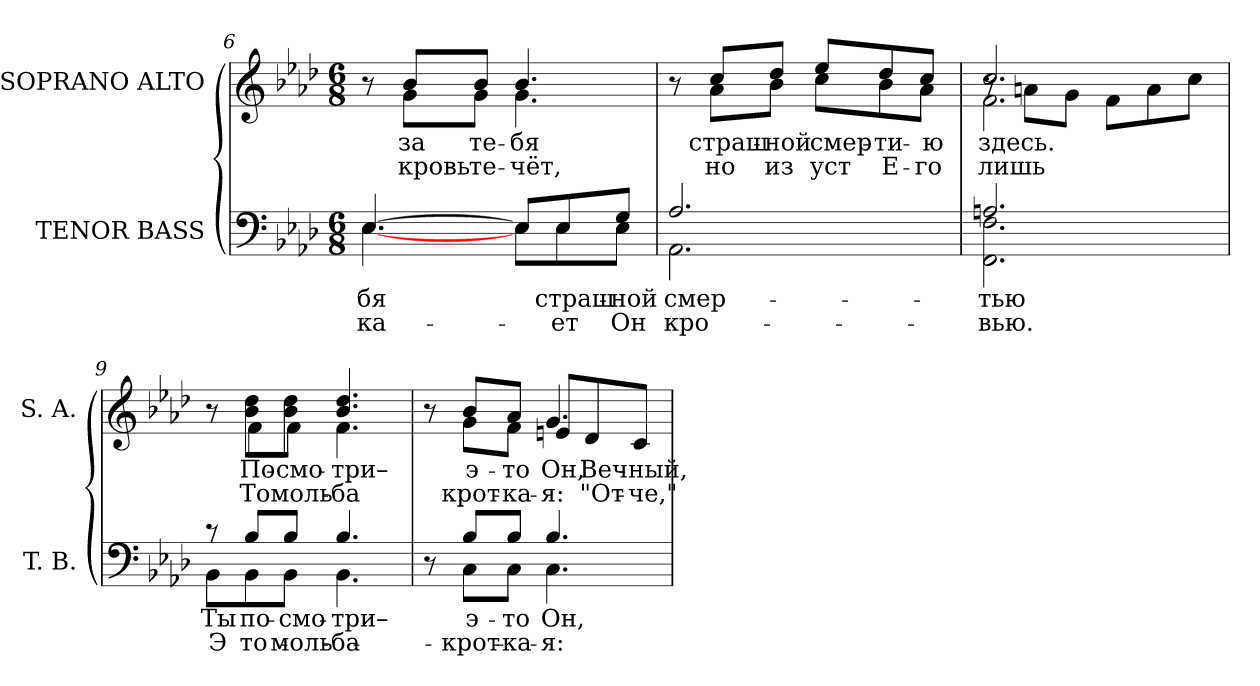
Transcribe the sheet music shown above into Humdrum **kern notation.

**kern	**text	**text	**kern	**text	**text
*part2	*part2	*part2	*part1	*part1	*part1
*staff2	*staff2	*staff2	*staff1	*staff1	*staff1
*I"TENOR BASS	*	*	*I"SOPRANO ALTO	*	*
*I'T. B.	*	*	*I'S. A.	*	*
*clefF4	*	*	*clefG2	*	*
*k[b-e-a-d-]	*	*	*k[b-e-a-d-]	*	*
*A-:	*	*	*A-:	*	*
*M6/8	*	*	*M6/8	*	*
=6	=6	=6	=6	=6	=6
*^	*	*	*	*	*
!	!	!LO:LY:b:color=#000000	!LO:LY:b:color=#000000	!	!	!
*	*	*	*	*^	*	*
[>4.E-i/	[<4.E-i\	-бя	-ка-	8r	8ryy	.	.
!	!	!	!	!	!	!LO:LY:b:color=#000000	!LO:LY:b:color=#000000
.	.	.	.	8b-i/L	8gi\L	за	кровь
!	!	!	!	!	!	!LO:LY:b:color=#000000	!LO:LY:b:color=#000000
.	.	.	.	8b-i/J	8gi\J	те-	те-
!	!	!	!	!	!	!LO:LY:b:color=#000000	!LO:LY:b:color=#000000
8E-i/L]	8E-i\L	.	.	4.b-i/	4.gi\	-бя	чёт,
!	!	!LO:LY:b:color=#000000	!LO:LY:b:color=#000000	!	!	!	!
8E-i/	8E-i\	страш-	-ет	.	.	.	.
!	!	!LO:LY:b:color=#000000	!LO:LY:b:color=#000000	!	!	!	!
8Gi/J	8E-i\J	-ной	Он	.	.	.	.
=7	=7	=7	=7	=7	=7	=7	=7
!	!	!LO:LY:b:color=#000000	!LO:LY:b:color=#000000	!	!	!	!
2.A-i/	2.AA-i\	смер-	кро-	8r	8ryy	.	.
!	!	!	!	!	!	!LO:LY:b:color=#000000	!LO:LY:b:color=#000000
.	.	.	.	8cci/L	8a-i\L	страш-	но
!	!	!	!	!	!	!LO:LY:b:color=#000000	!LO:LY:b:color=#000000
.	.	.	.	8dd-i/J	8b-i\J	-ной	из
!	!	!	!	!	!	!LO:LY:b:color=#000000	!LO:LY:b:color=#000000
.	.	.	.	8ee-i/L	8cci\L	смер-	уст
!	!	!	!	!	!	!LO:LY:b:color=#000000	!LO:LY:b:color=#000000
.	.	.	.	8dd-i/	8b-i\	-ти-	Е-
!	!	!	!	!	!	!LO:LY:b:color=#000000	!LO:LY:b:color=#000000
.	.	.	.	8cci/J	8a-i\J	-ю	го
*	*	*	*	*v	*v	*	*
!!LO:LB:g=z
=8	=8	=8	=8	=8	=8	=8
*	*	*	*	*^	*	*
!	!	!LO:LY:b:color=#000000	!LO:LY:b:color=#000000	!	!	!	!
*	*	*	*	*v	*v	*	*
*	*	*	*	*^	*	*
!	!	!	!	!	!	!LO:LY:b:color=#000000	!LO:LY:b:color=#000000
*	*	*	*	*	*^	*	*
2.Ani/	2.FFi\ 2.Fi	-тью	-вью.	2.cci/	2.fi\	8r	здесь.	лишь
.	.	.	.	.	.	8ani\L	.	.
.	.	.	.	.	.	8gi\J	.	.
.	.	.	.	.	.	8fi\L	.	.
.	.	.	.	.	.	8ai\	.	.
.	.	.	.	.	.	8cci\J	.	.
*	*	*	*	*v	*v	*v	*	*
=9	=9	=9	=9	=9	=9	=9
*	*	*	*	*^	*	*
*	*	*	*	*	*^	*	*
!	!	!LO:LY:b:color=#000000	!LO:LY:b:color=#000000	!	!	!	!	!
*	*	*	*	*	*v	*v	*	*
8r	8BB-i\L	Ты	Э-	8r	8ryy	.	.
!	!	!LO:LY:b:color=#000000	!LO:LY:b:color=#000000	!	!	!	!
!	!	!	!	!	!	!LO:LY:b:color=#000000	!LO:LY:b:color=#000000
8B-i/L	8BB-i\	по-	-то	8b-i\ 8dd-i\L	8fi\L	По-	То
!	!	!LO:LY:b:color=#000000	!LO:LY:b:color=#000000	!	!	!	!
!	!	!	!	!	!	!LO:LY:b:color=#000000	!LO:LY:b:color=#000000
8B-i/J	8BB-i\J	-смо-	моль-	8b-i\ 8dd-i\J	8fi\J	смо-	моль-
!	!	!LO:LY:b:color=#000000	!LO:LY:b:color=#000000	!	!	!	!
!	!	!	!	!	!	!LO:LY:b:color=#000000	!LO:LY:b:color=#000000
4.B-i/	4.BB-i\	три–	-ба	4.b-i/ 4.dd-i	4.fi\	три–	-ба
=10	=10	=10	=10	=10	=10	=10	=10
8r	8ryy	.	.	8r	8ryy	.	.
!	!	!LO:LY:b:color=#000000	!LO:LY:b:color=#000000	!	!	!	!
!	!	!	!	!	!	!LO:LY:b:color=#000000	!LO:LY:b:color=#000000
8B-i/L	8Ci\L	э-	крот-	8b-i/L	8gi\L	э-	крот-
!	!	!LO:LY:b:color=#000000	!LO:LY:b:color=#000000	!	!	!	!
!	!	!	!	!	!	!LO:LY:b:color=#000000	!LO:LY:b:color=#000000
8B-i/J	8Ci\J	-то	-ка-	8a-i/J	8fi\J	-то	-ка-
!	!	!LO:LY:b:color=#000000	!LO:LY:b:color=#000000	!	!	!	!
!	!	!	!	!	!	!LO:LY:b:color=#000000	!LO:LY:b:color=#000000
!	!	!	!	!	!	!LO:LY:b:color=#000000	!
4.B-i/	4.Ci\	Он,	-я:	4.gi/	8eni/L	Он,	-я:
!	!	!	!	!	!	!LO:LY:b:color=#000000	!LO:LY:b:color=#000000
.	.	.	.	.	8d-i/	Веч-	"От-
!	!	!	!	!	!	!LO:LY:b:color=#000000	!LO:LY:b:color=#000000
.	.	.	.	.	8ci/J	-ный,	-че,"
*v	*v	*	*	*	*	*	*
*	*	*	*v	*v	*	*
=	=	=	=	=	=
*-	*-	*-	*-	*-	*-
